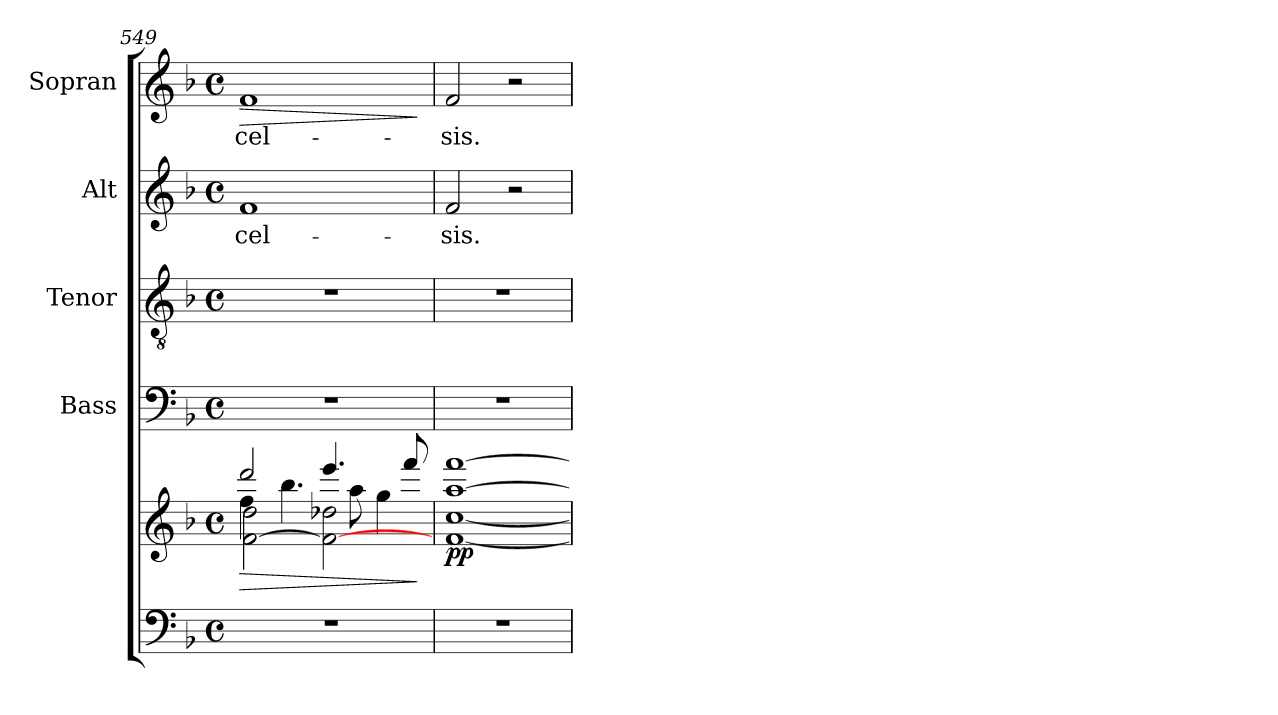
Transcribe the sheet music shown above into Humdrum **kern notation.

**kern	**kern	**dynam	**kern	**kern	**kern	**text	**kern	**text	**dynam
*part5	*part5	*part5	*part4	*part3	*part2	*part2	*part1	*part1	*part1
*staff6	*staff5	*staff5/6	*staff4	*staff3	*staff2	*staff2	*staff1	*staff1	*staff1
*	*	*	*I"Bass	*I"Tenor	*I"Alt	*	*I"Sopran	*	*
*	*	*	*I'B.	*I'T.	*I'A.	*	*I'S.	*	*
*clefF4	*clefG2	*	*clefF4	*clefGv2	*clefG2	*	*clefG2	*	*
*k[b-]	*k[b-]	*	*k[b-]	*k[b-]	*k[b-]	*	*k[b-]	*	*
*F:	*F:	*	*F:	*F:	*F:	*	*F:	*	*
*M4/4	*M4/4	*	*M4/4	*M4/4	*M4/4	*	*M4/4	*	*
*met(c)	*met(c)	*	*met(c)	*met(c)	*met(c)	*	*met(c)	*	*
=549	=549	=549	=549	=549	=549	=549	=549	=549	=549
!	!	!LO:HP:b	!	!	!	!LO:LY:b	!	!LO:LY:b	!LO:HP:b
*	*^	*	*	*	*	*	*	*	*
*	*	*^	*	*	*	*	*	*	*	*
1r	2ddd/	4ff\	[<2f\ 2dd\	>	1r	1r	1f	-cel-	1f	-cel-	>
.	.	4.bb-\	.	.	.	.	.	.	.	.	.
.	4.eee/	.	2f\_ 2dd-X\	.	.	.	.	.	.	.	.
.	.	8aa\	.	.	.	.	.	.	.	.	.
.	.	4gg\	.	.	.	.	.	.	.	.	.
.	8fff/	.	.	.	.	.	.	.	.	.	.
*	*v	*v	*v	*	*	*	*	*	*	*	*
.	.	]	.	.	.	.	.	.	]
=550	=550	=550	=550	=550	=550	=550	=550	=550	=550
*	*^	*	*	*	*	*	*	*	*
!	!	!	!LO:DY:b	!	!	!	!LO:LY:b	!	!LO:LY:b	!
1r	[>1aa [>1fff	[<1f [<1cc	pp	1r	1r	2f/	-sis.	2f/	-sis.	.
.	.	.	.	.	.	2r	.	2r	.	.
*	*v	*v	*	*	*	*	*	*	*	*
=	=	=	=	=	=	=	=	=	=
*-	*-	*-	*-	*-	*-	*-	*-	*-	*-
